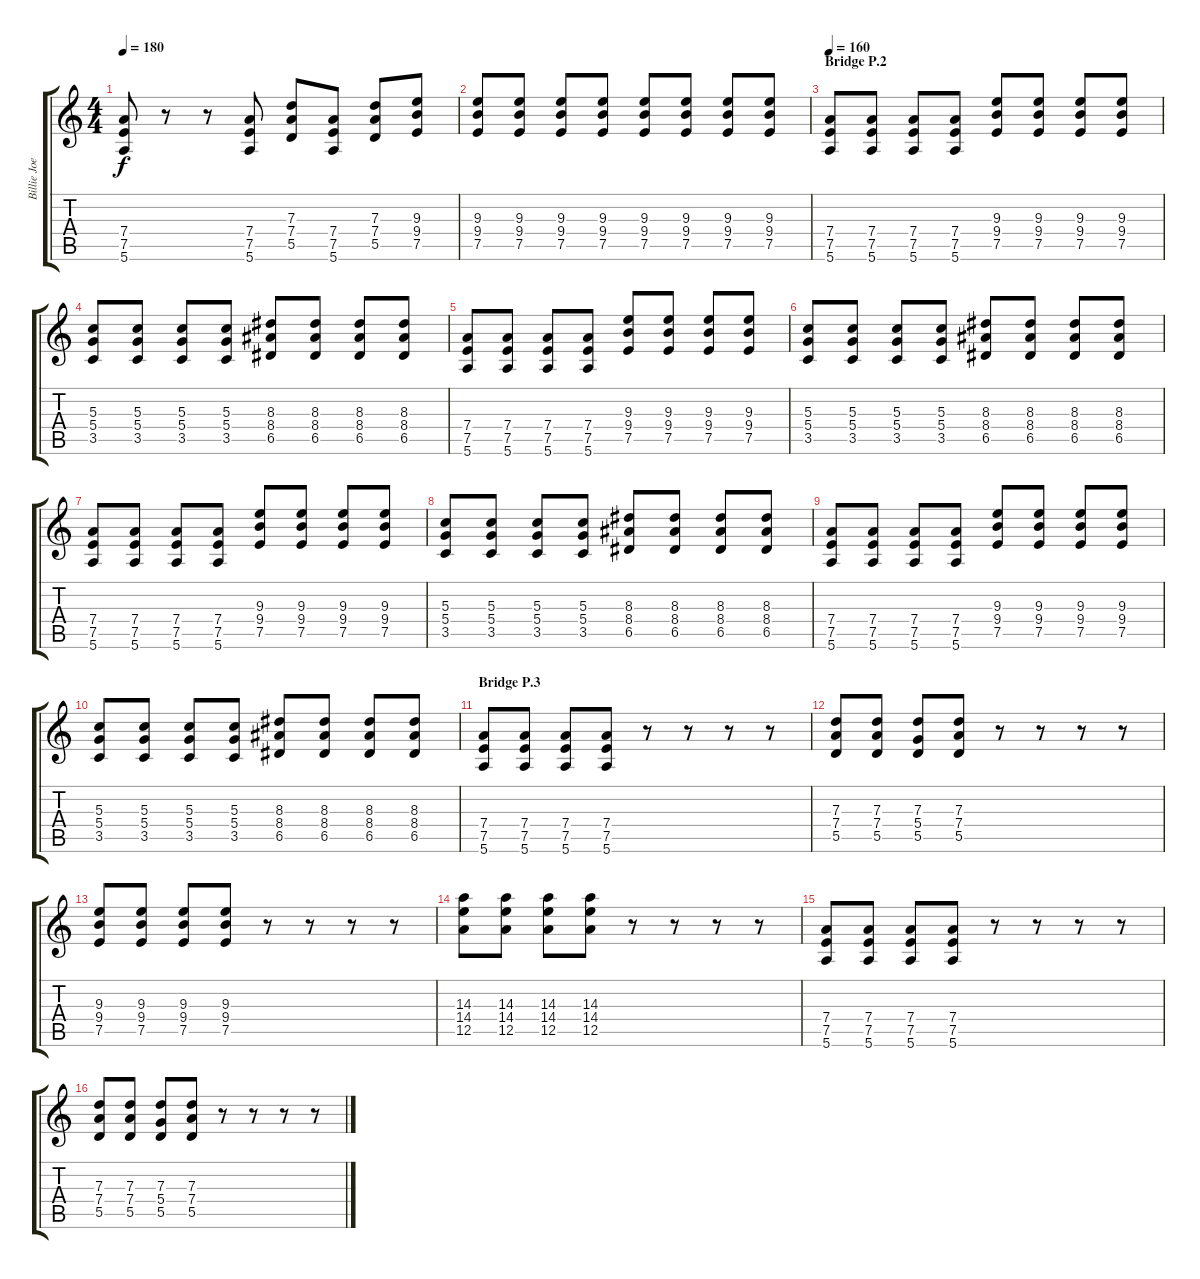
\track ("Billie Joe (Guitar)" "Billie Joe") {instrument distortionguitar}
\staff {score tabs}
\tuning (E4 B3 G3 D3 A2 E2) {hide}
\ts (4 4)
\tempo 180
\clef g2
\ks c
(7.4 7.5 5.6).8{dy f} r.8 r.8 (7.4 7.5 5.6).8 (7.3 7.4 5.5).8 (7.4 7.5 5.6).8 (7.3 7.4 5.5).8 (9.3 9.4 7.5).8 |
(9.3 9.4 7.5).8 (9.3 9.4 7.5).8 (9.3 9.4 7.5).8 (9.3 9.4 7.5).8 (9.3 9.4 7.5).8 (9.3 9.4 7.5).8 (9.3 9.4 7.5).8 (9.3 9.4 7.5).8 |
\section ("" "Bridge P.2")
\tempo 160
(7.4 7.5 5.6).8 (7.4 7.5 5.6).8 (7.4 7.5 5.6).8 (7.4 7.5 5.6).8 (9.3 9.4 7.5).8 (9.3 9.4 7.5).8 (9.3 9.4 7.5).8 (9.3 9.4 7.5).8 |
(5.3 5.4 3.5).8 (5.3 5.4 3.5).8 (5.3 5.4 3.5).8 (5.3 5.4 3.5).8 (8.3 8.4 6.5).8 (8.3 8.4 6.5).8 (8.3 8.4 6.5).8 (8.3 8.4 6.5).8 |
(7.4 7.5 5.6).8 (7.4 7.5 5.6).8 (7.4 7.5 5.6).8 (7.4 7.5 5.6).8 (9.3 9.4 7.5).8 (9.3 9.4 7.5).8 (9.3 9.4 7.5).8 (9.3 9.4 7.5).8 |
(5.3 5.4 3.5).8 (5.3 5.4 3.5).8 (5.3 5.4 3.5).8 (5.3 5.4 3.5).8 (8.3 8.4 6.5).8 (8.3 8.4 6.5).8 (8.3 8.4 6.5).8 (8.3 8.4 6.5).8 |
(7.4 7.5 5.6).8 (7.4 7.5 5.6).8 (7.4 7.5 5.6).8 (7.4 7.5 5.6).8 (9.3 9.4 7.5).8 (9.3 9.4 7.5).8 (9.3 9.4 7.5).8 (9.3 9.4 7.5).8 |
(5.3 5.4 3.5).8 (5.3 5.4 3.5).8 (5.3 5.4 3.5).8 (5.3 5.4 3.5).8 (8.3 8.4 6.5).8 (8.3 8.4 6.5).8 (8.3 8.4 6.5).8 (8.3 8.4 6.5).8 |
(7.4 7.5 5.6).8 (7.4 7.5 5.6).8 (7.4 7.5 5.6).8 (7.4 7.5 5.6).8 (9.3 9.4 7.5).8 (9.3 9.4 7.5).8 (9.3 9.4 7.5).8 (9.3 9.4 7.5).8 |
(5.3 5.4 3.5).8 (5.3 5.4 3.5).8 (5.3 5.4 3.5).8 (5.3 5.4 3.5).8 (8.3 8.4 6.5).8 (8.3 8.4 6.5).8 (8.3 8.4 6.5).8 (8.3 8.4 6.5).8 |
\section ("" "Bridge P.3")
(7.4 7.5 5.6).8 (7.4 7.5 5.6).8 (7.4 7.5 5.6).8 (7.4 7.5 5.6).8 r.8 r.8 r.8 r.8 |
(7.3 7.4 5.5).8 (7.3 7.4 5.5).8 (7.3 5.4 5.5).8 (7.3 7.4 5.5).8 r.8 r.8 r.8 r.8 |
(9.3 9.4 7.5).8 (9.3 9.4 7.5).8 (9.3 9.4 7.5).8 (9.3 9.4 7.5).8 r.8 r.8 r.8 r.8 |
(14.3 14.4 12.5).8 (14.3 14.4 12.5).8 (14.3 14.4 12.5).8 (14.3 14.4 12.5).8 r.8 r.8 r.8 r.8 |
(7.4 7.5 5.6).8 (7.4 7.5 5.6).8 (7.4 7.5 5.6).8 (7.4 7.5 5.6).8 r.8 r.8 r.8 r.8 |
(7.3 7.4 5.5).8 (7.3 7.4 5.5).8 (7.3 5.4 5.5).8 (7.3 7.4 5.5).8 r.8 r.8 r.8 r.8
